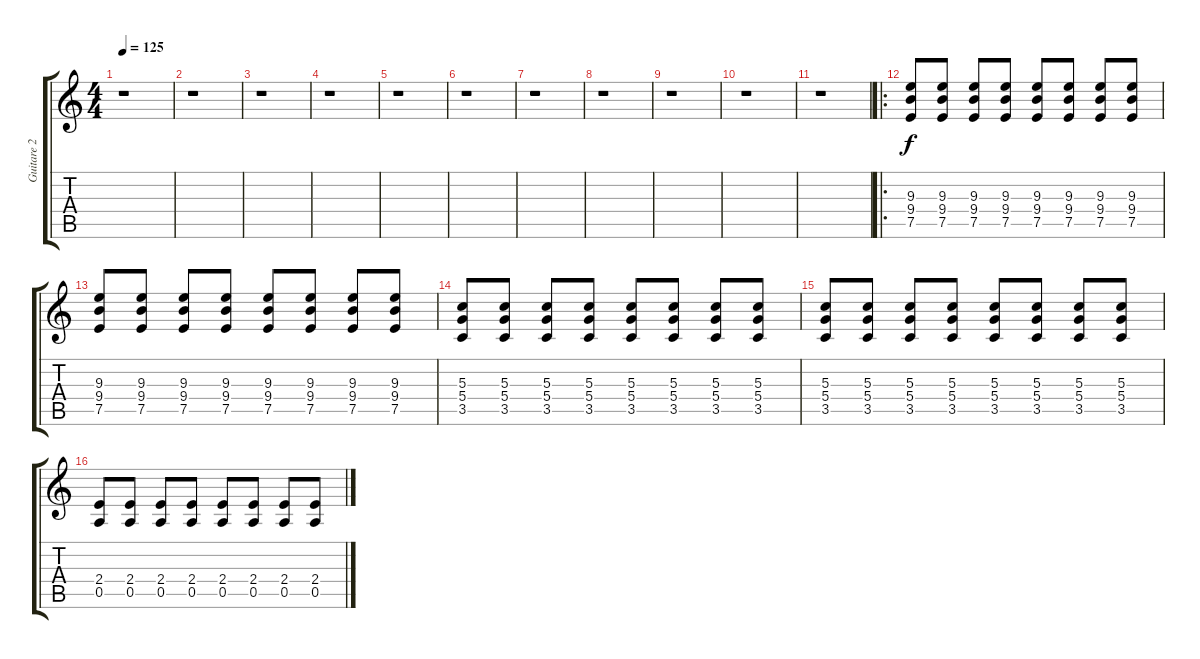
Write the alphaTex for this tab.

\track ("Guitare 2" "Guitare 2") {instrument distortionguitar}
\staff {score tabs}
\tuning (E4 B3 G3 D3 A2 E2) {hide}
\ts (4 4)
\tempo 125
\clef g2
\ks c
r.1{dy f} |
r.1 |
r.1 |
r.1 |
r.1 |
r.1 |
r.1 |
r.1 |
r.1 |
r.1 |
r.1 |
\ro
(9.3 9.4 7.5).8 (9.3 9.4 7.5).8 (9.3 9.4 7.5).8 (9.3 9.4 7.5).8 (9.3 9.4 7.5).8 (9.3 9.4 7.5).8 (9.3 9.4 7.5).8 (9.3 9.4 7.5).8 |
(9.3 9.4 7.5).8 (9.3 9.4 7.5).8 (9.3 9.4 7.5).8 (9.3 9.4 7.5).8 (9.3 9.4 7.5).8 (9.3 9.4 7.5).8 (9.3 9.4 7.5).8 (9.3 9.4 7.5).8 |
(5.3 5.4 3.5).8 (5.3 5.4 3.5).8 (5.3 5.4 3.5).8 (5.3 5.4 3.5).8 (5.3 5.4 3.5).8 (5.3 5.4 3.5).8 (5.3 5.4 3.5).8 (5.3 5.4 3.5).8 |
(5.3 5.4 3.5).8 (5.3 5.4 3.5).8 (5.3 5.4 3.5).8 (5.3 5.4 3.5).8 (5.3 5.4 3.5).8 (5.3 5.4 3.5).8 (5.3 5.4 3.5).8 (5.3 5.4 3.5).8 |
(2.4 0.5).8 (2.4 0.5).8 (2.4 0.5).8 (2.4 0.5).8 (2.4 0.5).8 (2.4 0.5).8 (2.4 0.5).8 (2.4 0.5).8
